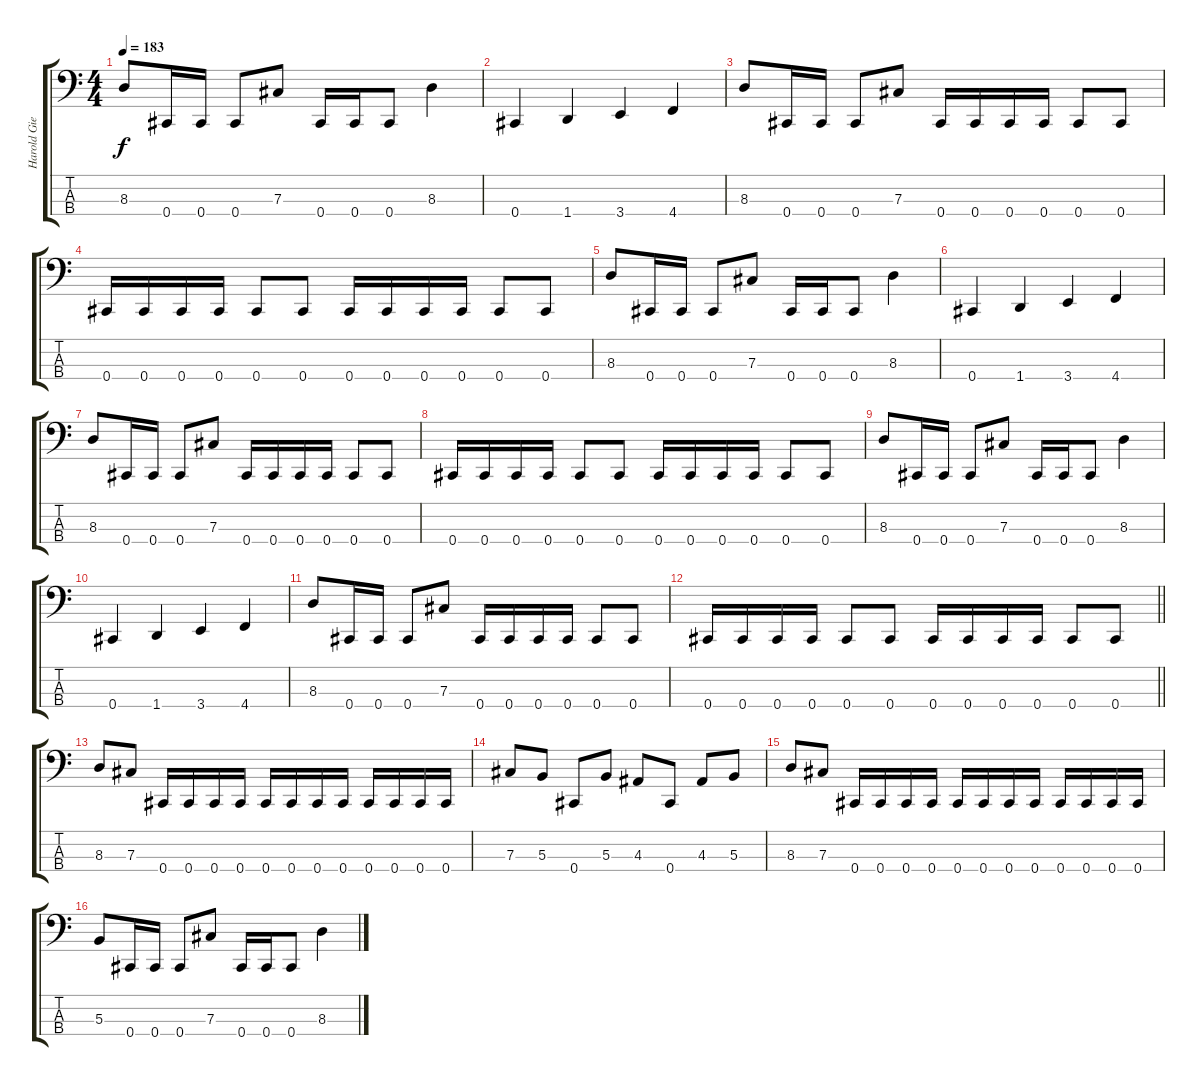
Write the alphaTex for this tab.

\track ("Harold Gielen" "Harold Gie") {instrument electricbasspick}
\staff {score tabs}
\tuning (E2 B1 Gb1 Db1) {hide}
\ts (4 4)
\tempo 183
\clef f4
\ks c
8.3.8{dy f} 0.4.16 0.4.16 0.4.8 7.3.8 0.4.16 0.4.16 0.4.8 8.3.4 |
0.4.4 1.4.4 3.4.4 4.4.4 |
8.3.8 0.4.16 0.4.16 0.4.8 7.3.8 0.4.16 0.4.16 0.4.16 0.4.16 0.4.8 0.4.8 |
0.4.16 0.4.16 0.4.16 0.4.16 0.4.8 0.4.8 0.4.16 0.4.16 0.4.16 0.4.16 0.4.8 0.4.8 |
8.3.8 0.4.16 0.4.16 0.4.8 7.3.8 0.4.16 0.4.16 0.4.8 8.3.4 |
0.4.4 1.4.4 3.4.4 4.4.4 |
8.3.8 0.4.16 0.4.16 0.4.8 7.3.8 0.4.16 0.4.16 0.4.16 0.4.16 0.4.8 0.4.8 |
0.4.16 0.4.16 0.4.16 0.4.16 0.4.8 0.4.8 0.4.16 0.4.16 0.4.16 0.4.16 0.4.8 0.4.8 |
8.3.8 0.4.16 0.4.16 0.4.8 7.3.8 0.4.16 0.4.16 0.4.8 8.3.4 |
0.4.4 1.4.4 3.4.4 4.4.4 |
8.3.8 0.4.16 0.4.16 0.4.8 7.3.8 0.4.16 0.4.16 0.4.16 0.4.16 0.4.8 0.4.8 |
\barLineRight lightlight
0.4.16 0.4.16 0.4.16 0.4.16 0.4.8 0.4.8 0.4.16 0.4.16 0.4.16 0.4.16 0.4.8 0.4.8 |
8.3.8 7.3.8 0.4.16 0.4.16 0.4.16 0.4.16 0.4.16 0.4.16 0.4.16 0.4.16 0.4.16 0.4.16 0.4.16 0.4.16 |
7.3.8 5.3.8 0.4.8 5.3.8 4.3.8 0.4.8 4.3.8 5.3.8 |
8.3.8 7.3.8 0.4.16 0.4.16 0.4.16 0.4.16 0.4.16 0.4.16 0.4.16 0.4.16 0.4.16 0.4.16 0.4.16 0.4.16 |
5.3.8 0.4.16 0.4.16 0.4.8 7.3.8 0.4.16 0.4.16 0.4.8 8.3.4
